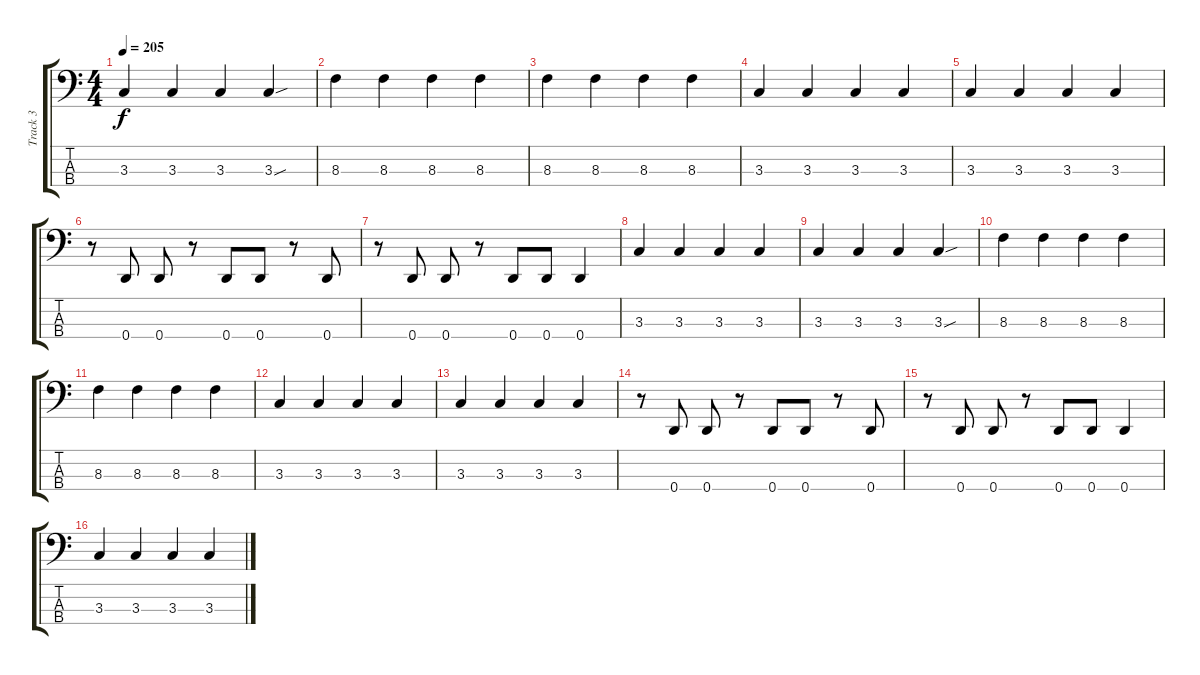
\track ("Track 3" "Track 3") {instrument electricbassfinger}
\staff {score tabs}
\tuning (G2 D2 A1 D1) {hide}
\ts (4 4)
\tempo 205
\clef f4
\ks c
3.3.4{dy f} 3.3.4 3.3.4 3.3{sou}.4 |
8.3.4 8.3.4 8.3.4 8.3.4 |
8.3.4 8.3.4 8.3.4 8.3.4 |
3.3.4 3.3.4 3.3.4 3.3.4 |
3.3.4 3.3.4 3.3.4 3.3.4 |
r.8 0.4.8 0.4.8 r.8 0.4.8 0.4.8 r.8 0.4.8 |
r.8 0.4.8 0.4.8 r.8 0.4.8 0.4.8 0.4.4 |
3.3.4 3.3.4 3.3.4 3.3.4 |
3.3.4 3.3.4 3.3.4 3.3{sou}.4 |
8.3.4 8.3.4 8.3.4 8.3.4 |
8.3.4 8.3.4 8.3.4 8.3.4 |
3.3.4 3.3.4 3.3.4 3.3.4 |
3.3.4 3.3.4 3.3.4 3.3.4 |
r.8 0.4.8 0.4.8 r.8 0.4.8 0.4.8 r.8 0.4.8 |
r.8 0.4.8 0.4.8 r.8 0.4.8 0.4.8 0.4.4 |
3.3.4 3.3.4 3.3.4 3.3.4
